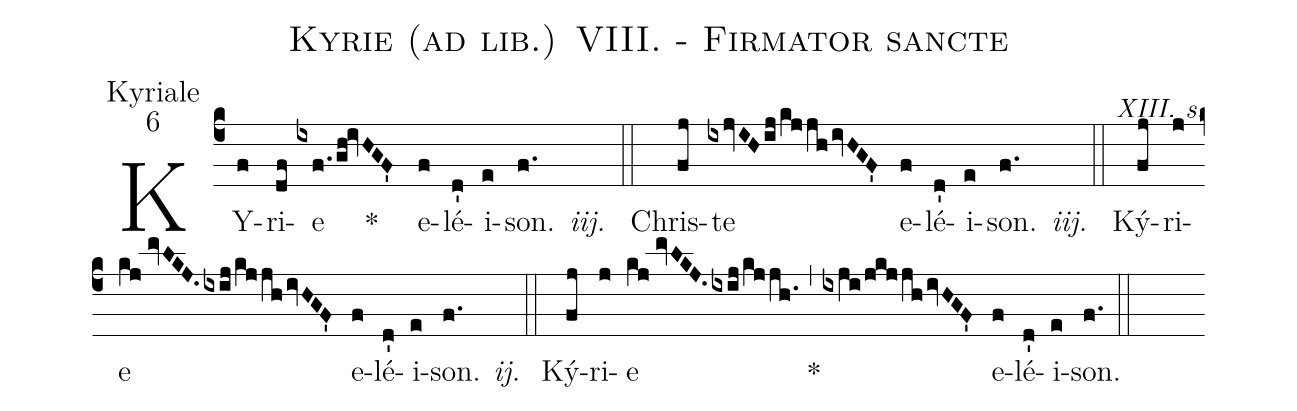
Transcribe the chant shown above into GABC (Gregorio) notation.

name:Kyrie (ad lib.) VIII. - Firmator sancte;
office-part:Kyriale;
mode:6;
commentary:XIII. s.;
%%
(c4) KY(f)ri(df)e(ixf./gh!ivHGF') *() e(f)lé(d')i(e)son.(f.) <i>iij.</i>() (::)
Chris(fj)te(ixjvIH/ij/kjjh/ivHGF') e(f)lé(d')i(e)son.(f.) <i>iij.</i>() (::)
Ký(fj)ri(j)e(kj//mvLKJ./ixij/kjjh/ivHGF') e(f)lé(d')i(e)son.(f.) <i>ij.</i>() (::)
Ký(fj)ri(j)e(kj//mvLKJ./ixij/kjjh.) ~~~~~*(,) (ixji/jkjjh/ivHGF') e(f)lé(d')i(e)son.(f.) (::)
